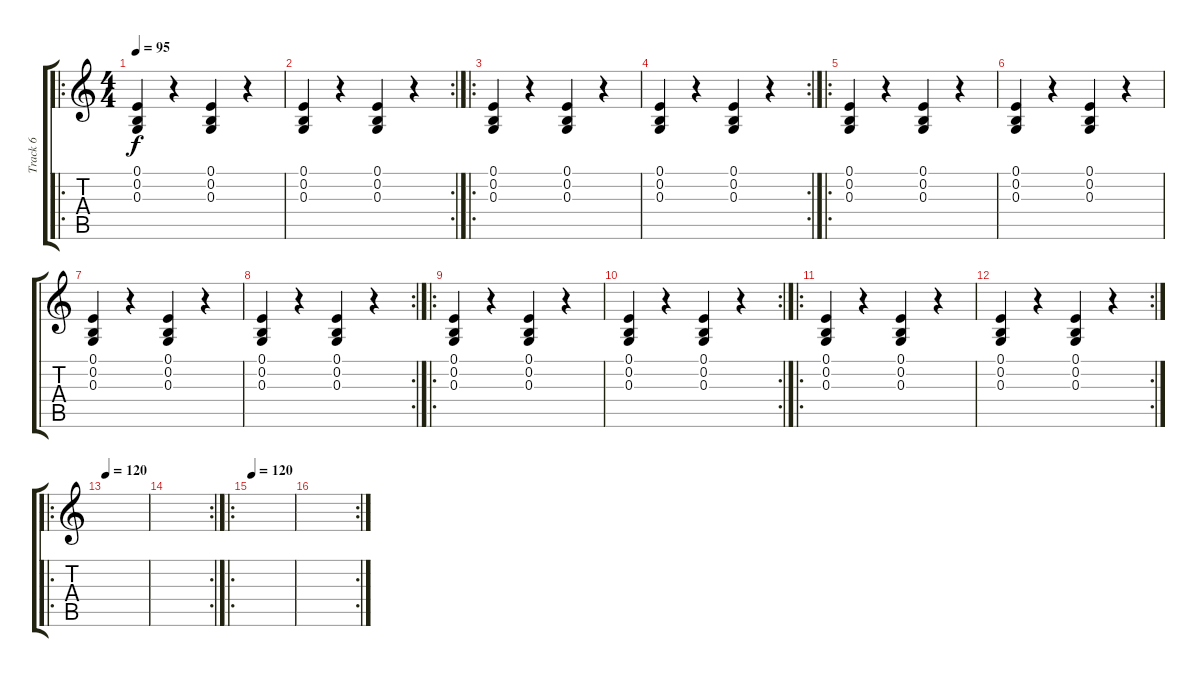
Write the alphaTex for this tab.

\track ("Track 6" "Track 6") {instrument recorder}
\staff {score tabs}
\tuning (E4 B3 G3 D3 A2 E2) {hide}
\ro
\ts (4 4)
\tempo 95
\clef g2
\ks c
(0.1 0.2 0.3).4{dy f} r.4 (0.1 0.2 0.3).4 r.4 |
\rc 2
(0.1 0.2 0.3).4 r.4 (0.1 0.2 0.3).4 r.4 |
\ro
(0.1 0.2 0.3).4 r.4 (0.1 0.2 0.3).4 r.4 |
\rc 2
(0.1 0.2 0.3).4 r.4 (0.1 0.2 0.3).4 r.4 |
\ro
(0.1 0.2 0.3).4 r.4 (0.1 0.2 0.3).4 r.4 |
(0.1 0.2 0.3).4 r.4 (0.1 0.2 0.3).4 r.4 |
(0.1 0.2 0.3).4 r.4 (0.1 0.2 0.3).4 r.4 |
\rc 2
(0.1 0.2 0.3).4 r.4 (0.1 0.2 0.3).4 r.4 |
\ro
(0.1 0.2 0.3).4 r.4 (0.1 0.2 0.3).4 r.4 |
\rc 2
(0.1 0.2 0.3).4 r.4 (0.1 0.2 0.3).4 r.4 |
\ro
(0.1 0.2 0.3).4 r.4 (0.1 0.2 0.3).4 r.4 |
\rc 2
(0.1 0.2 0.3).4 r.4 (0.1 0.2 0.3).4 r.4{volume 0} |
\ro
\tempo 120
|
\rc 2
|
\ro
\tempo 120
|
\rc 2
